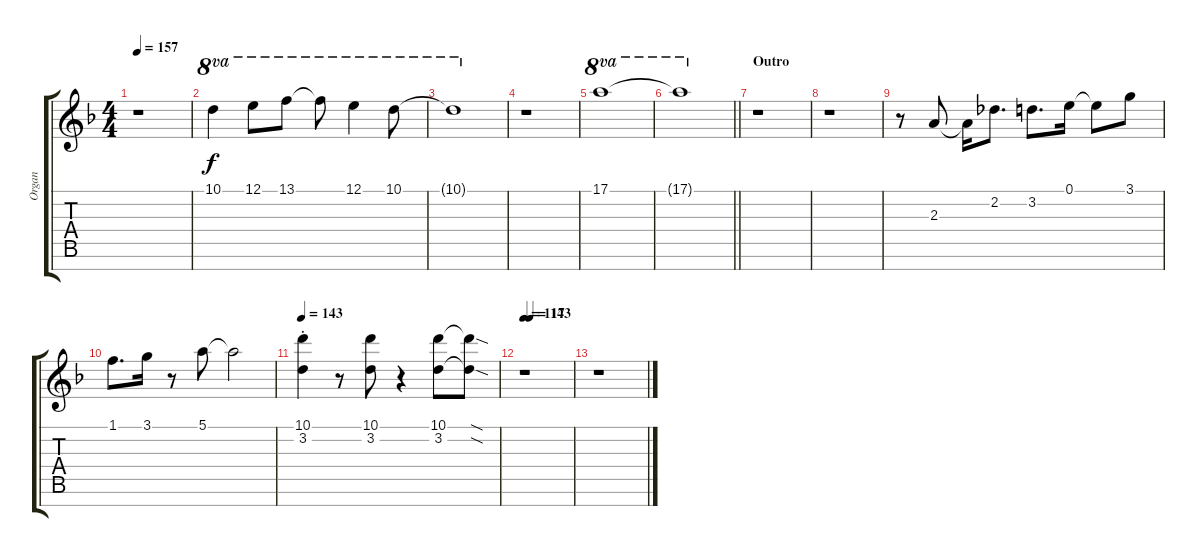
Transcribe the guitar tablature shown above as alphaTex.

\track ("Organ" "Organ") {instrument rockorgan}
\staff {score tabs}
\tuning (E5 B4 G4 D4 A3 E3 B2) {hide}
\ts (4 4)
\tempo 157
\clef g2
\ks f
r.1{dy f} |
10.1.4{ot 8va} 12.1.8{ot 8va} 13.1.8{ot 8va} 13.1{t}.8{ot 8va} 12.1.4{ot 8va} 10.1.8{ot 8va} |
10.1{t}.1{ot 8va} |
r.1 |
17.1.1{ot 8va} |
\barLineRight lightlight
17.1{t}.1{ot 8va} |
\section ("" "Outro")
r.1 |
r.1 |
r.8 2.3.8 2.3{t}.16 2.2.8{d} 3.2.8{d} 0.1.16 0.1{t}.8 3.1.8 |
1.1.8{d} 3.1.16 r.8 5.1.8 5.1{t}.2 |
\tempo 143
(10.1{st} 3.2{st}).4 r.8 (10.1 3.2).8 r.4 (10.1 3.2).8 (10.1{sod t} 3.2{sod t}).8 |
\tempo 117
\tempo (143 0.125)
r.1 |
r.1
